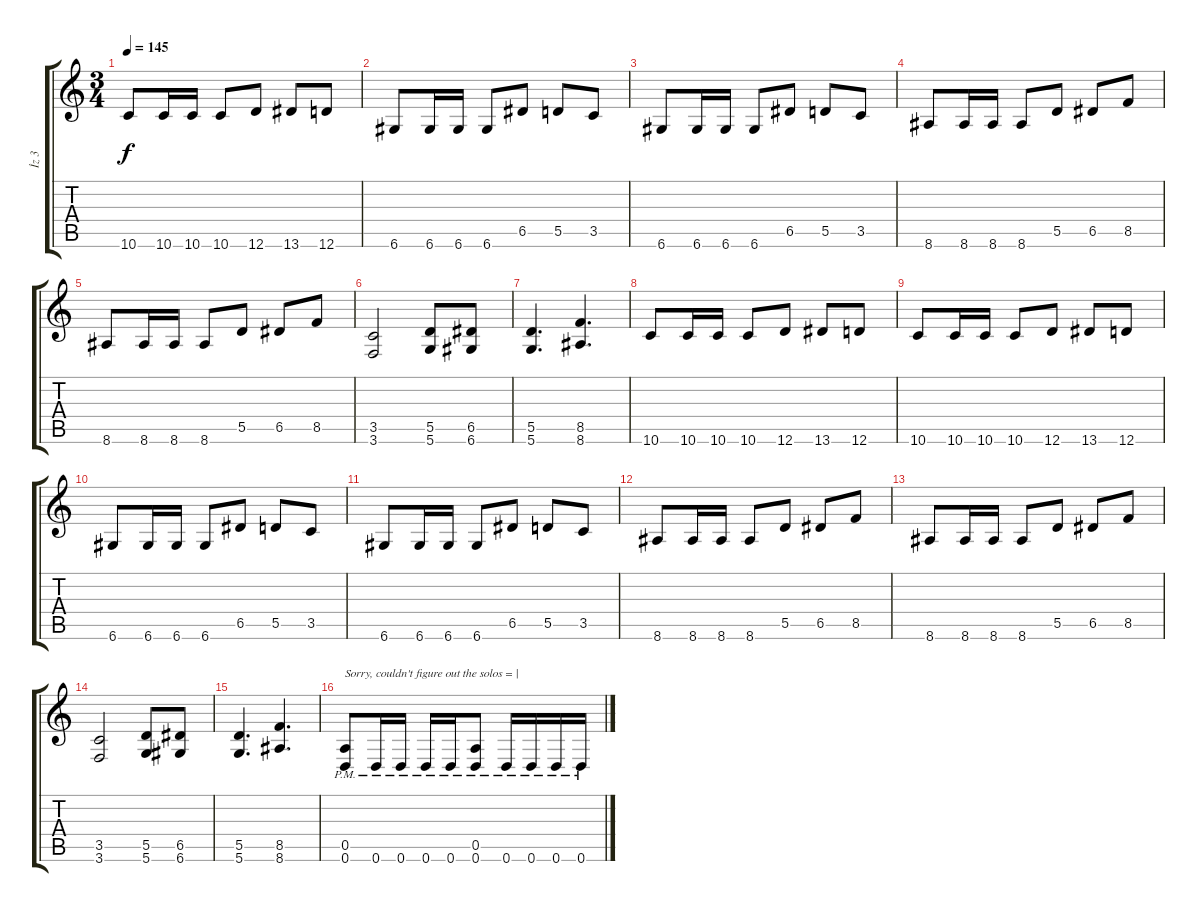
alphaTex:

\track ("İz 3" "İz 3") {instrument distortionguitar}
\staff {score tabs}
\tuning (E4 B3 G3 D3 A2 D2) {hide}
\ts (3 4)
\tempo 145
\clef g2
\ks c
10.6.8{dy f} 10.6.16 10.6.16 10.6.8 12.6.8 13.6.8 12.6.8 |
6.6.8 6.6.16 6.6.16 6.6.8 6.5.8 5.5.8 3.5.8 |
6.6.8 6.6.16 6.6.16 6.6.8 6.5.8 5.5.8 3.5.8 |
8.6.8 8.6.16 8.6.16 8.6.8 5.5.8 6.5.8 8.5.8 |
8.6.8 8.6.16 8.6.16 8.6.8 5.5.8 6.5.8 8.5.8 |
(3.5 3.6).2 (5.5 5.6).8 (6.5 6.6).8 |
(5.5 5.6).4{d} (8.5 8.6).4{d} |
10.6.8 10.6.16 10.6.16 10.6.8 12.6.8 13.6.8 12.6.8 |
10.6.8 10.6.16 10.6.16 10.6.8 12.6.8 13.6.8 12.6.8 |
6.6.8 6.6.16 6.6.16 6.6.8 6.5.8 5.5.8 3.5.8 |
6.6.8 6.6.16 6.6.16 6.6.8 6.5.8 5.5.8 3.5.8 |
8.6.8 8.6.16 8.6.16 8.6.8 5.5.8 6.5.8 8.5.8 |
8.6.8 8.6.16 8.6.16 8.6.8 5.5.8 6.5.8 8.5.8 |
(3.5 3.6).2 (5.5 5.6).8 (6.5 6.6).8 |
(5.5 5.6).4{d} (8.5 8.6).4{d} |
(0.5{pm} 0.6{pm}).8{txt "Sorry, couldn't figure out the solos = |"} 0.6{pm}.16 0.6{pm}.16 0.6{pm}.16 0.6{pm}.16 (0.5{pm} 0.6{pm}).8 0.6{pm}.16 0.6{pm}.16 0.6{pm}.16 0.6{pm}.16
